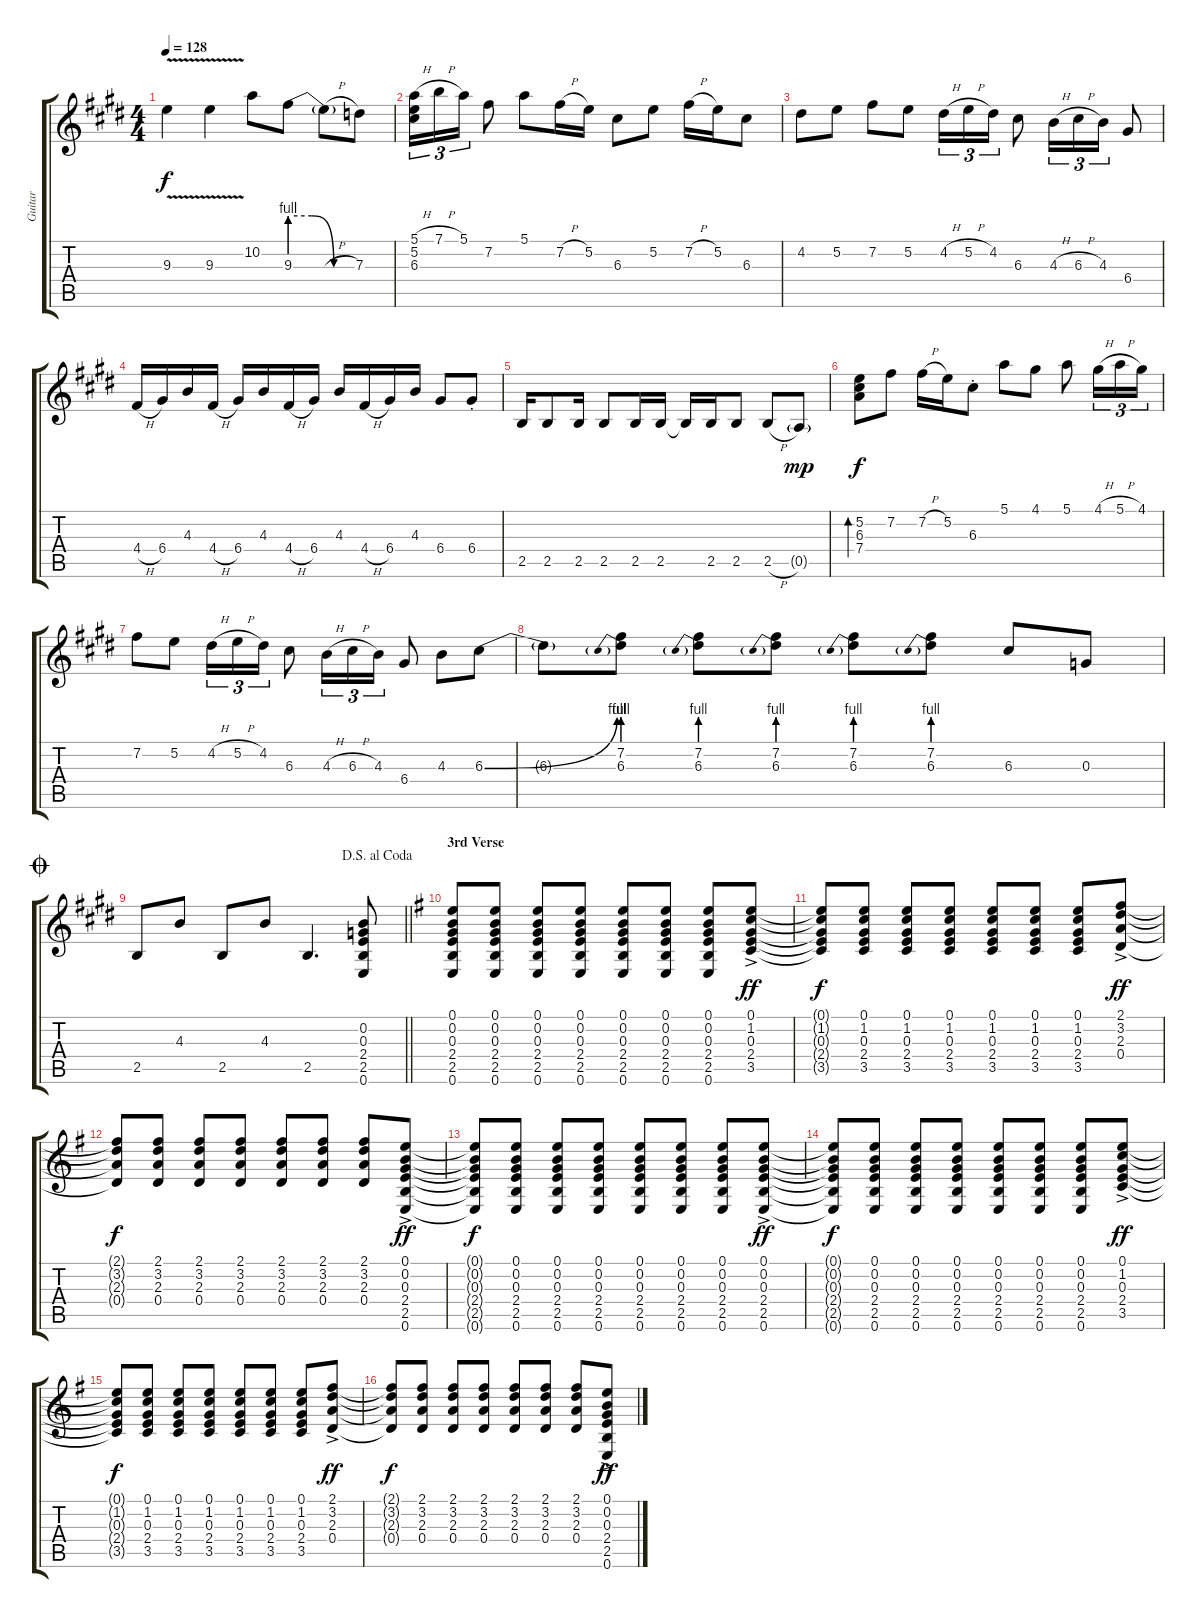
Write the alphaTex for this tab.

\track ("Guitar" "Guitar") {instrument overdrivenguitar}
\staff {score tabs}
\tuning (E4 B3 G3 D3 A2 E2) {hide}
\ts (4 4)
\tempo 128
\clef g2
\ks c#minor
9.3{v}.4{dy f} 9.3{v}.4 10.2.8 9.3{be (custom 0 4 20 4 40 0 60 0)}.8 9.3{h t}.8 7.3.8 |
(5.1{h} 5.2 6.3).16{tu (3 2)} 7.1{h}.16{tu (3 2)} 5.1.16{tu (3 2)} 7.2.8 5.1.8 7.2{h}.16 5.2.16 6.3.8 5.2.8 7.2{h}.16 5.2.16 6.3.8 |
\ks e
4.2.8 5.2.8 7.2.8 5.2.8 4.2{h}.16{tu (3 2)} 5.2{h}.16{tu (3 2)} 4.2.16{tu (3 2)} 6.3.8 4.3{h}.16{tu (3 2)} 6.3{h}.16{tu (3 2)} 4.3.16{tu (3 2)} 6.4.8 |
\ks c#minor
4.4{h}.16 6.4.16 4.3.16 4.4{h}.16 6.4.16 4.3.16 4.4{h}.16 6.4.16 4.3.16 4.4{h}.16 6.4.16 4.3.16 6.4.8 6.4{st}.8 |
2.5.16 2.5.8 2.5.16 2.5.8 2.5.16 2.5.16 2.5{t}.16 2.5.16 2.5.8 2.5{h}.8 0.5{g}.8{dy mp} |
\ks e
(5.2 6.3 7.4).8{bd 30 dy f} 7.2.8 7.2{h}.16 5.2.16 6.3{st}.8 5.1.8 4.1.8 5.1.8 4.1{h}.16{tu (3 2)} 5.1{h}.16{tu (3 2)} 4.1.16{tu (3 2)} |
\ks c#minor
7.2.8 5.2.8 4.2{h}.16{tu (3 2)} 5.2{h}.16{tu (3 2)} 4.2.16{tu (3 2)} 6.3.8 4.3{h}.16{tu (3 2)} 6.3{h}.16{tu (3 2)} 4.3.16{tu (3 2)} 6.4.8 4.3.8 6.3{be (bend 0 0 60 4)}.8 |
6.3{t}.8 (7.2 6.3{be (prebend 0 4 60 4)}).8 (7.2 6.3{be (prebend 0 4 60 4)}).8 (7.2 6.3{be (prebend 0 4 60 4)}).8 (7.2 6.3{be (prebend 0 4 60 4)}).8 (7.2 6.3{be (prebend 0 4 60 4)}).8 6.3.8 0.3.8 |
\jump coda
\jump dalsegnoalcoda
\barLineRight lightlight
\ks e
2.5.8 4.3.8 2.5.8 4.3.8 2.5.4{d} (0.2 0.3 2.4 2.5 0.6).8 |
\section ("" "3rd Verse")
\ks g
(0.1 0.2 0.3 2.4 2.5 0.6).8 (0.1 0.2 0.3 2.4 2.5 0.6).8 (0.1 0.2 0.3 2.4 2.5 0.6).8 (0.1 0.2 0.3 2.4 2.5 0.6).8 (0.1 0.2 0.3 2.4 2.5 0.6).8 (0.1 0.2 0.3 2.4 2.5 0.6).8 (0.1 0.2 0.3 2.4 2.5 0.6).8 (0.1{ac} 1.2{ac} 0.3{ac} 2.4{ac} 3.5{ac}).8{dy ff} |
(0.1{t} 1.2{t} 0.3{t} 2.4{t} 3.5{t}).8{dy f} (0.1 1.2 0.3 2.4 3.5).8 (0.1 1.2 0.3 2.4 3.5).8 (0.1 1.2 0.3 2.4 3.5).8 (0.1 1.2 0.3 2.4 3.5).8 (0.1 1.2 0.3 2.4 3.5).8 (0.1 1.2 0.3 2.4 3.5).8 (2.1{ac} 3.2{ac} 2.3{ac} 0.4{ac}).8{dy ff} |
(2.1{t} 3.2{t} 2.3{t} 0.4{t}).8{dy f} (2.1 3.2 2.3 0.4).8 (2.1 3.2 2.3 0.4).8 (2.1 3.2 2.3 0.4).8 (2.1 3.2 2.3 0.4).8 (2.1 3.2 2.3 0.4).8 (2.1 3.2 2.3 0.4).8 (0.1{ac} 0.2{ac} 0.3{ac} 2.4{ac} 2.5{ac} 0.6{ac}).8{dy ff} |
(0.1{t} 0.2{t} 0.3{t} 2.4{t} 2.5{t} 0.6{t}).8{dy f} (0.1 0.2 0.3 2.4 2.5 0.6).8 (0.1 0.2 0.3 2.4 2.5 0.6).8 (0.1 0.2 0.3 2.4 2.5 0.6).8 (0.1 0.2 0.3 2.4 2.5 0.6).8 (0.1 0.2 0.3 2.4 2.5 0.6).8 (0.1 0.2 0.3 2.4 2.5 0.6).8 (0.1{ac} 0.2{ac} 0.3{ac} 2.4{ac} 2.5{ac} 0.6{ac}).8{dy ff} |
(0.1{t} 0.2{t} 0.3{t} 2.4{t} 2.5{t} 0.6{t}).8{dy f} (0.1 0.2 0.3 2.4 2.5 0.6).8 (0.1 0.2 0.3 2.4 2.5 0.6).8 (0.1 0.2 0.3 2.4 2.5 0.6).8 (0.1 0.2 0.3 2.4 2.5 0.6).8 (0.1 0.2 0.3 2.4 2.5 0.6).8 (0.1 0.2 0.3 2.4 2.5 0.6).8 (0.1{ac} 1.2{ac} 0.3{ac} 2.4{ac} 3.5{ac}).8{dy ff} |
(0.1{t} 1.2{t} 0.3{t} 2.4{t} 3.5{t}).8{dy f} (0.1 1.2 0.3 2.4 3.5).8 (0.1 1.2 0.3 2.4 3.5).8 (0.1 1.2 0.3 2.4 3.5).8 (0.1 1.2 0.3 2.4 3.5).8 (0.1 1.2 0.3 2.4 3.5).8 (0.1 1.2 0.3 2.4 3.5).8 (2.1{ac} 3.2{ac} 2.3{ac} 0.4{ac}).8{dy ff} |
(2.1{t} 3.2{t} 2.3{t} 0.4{t}).8{dy f} (2.1 3.2 2.3 0.4).8 (2.1 3.2 2.3 0.4).8 (2.1 3.2 2.3 0.4).8 (2.1 3.2 2.3 0.4).8 (2.1 3.2 2.3 0.4).8 (2.1 3.2 2.3 0.4).8 (0.1{ac} 0.2{ac} 0.3{ac} 2.4{ac} 2.5{ac} 0.6{ac}).8{dy ff}
